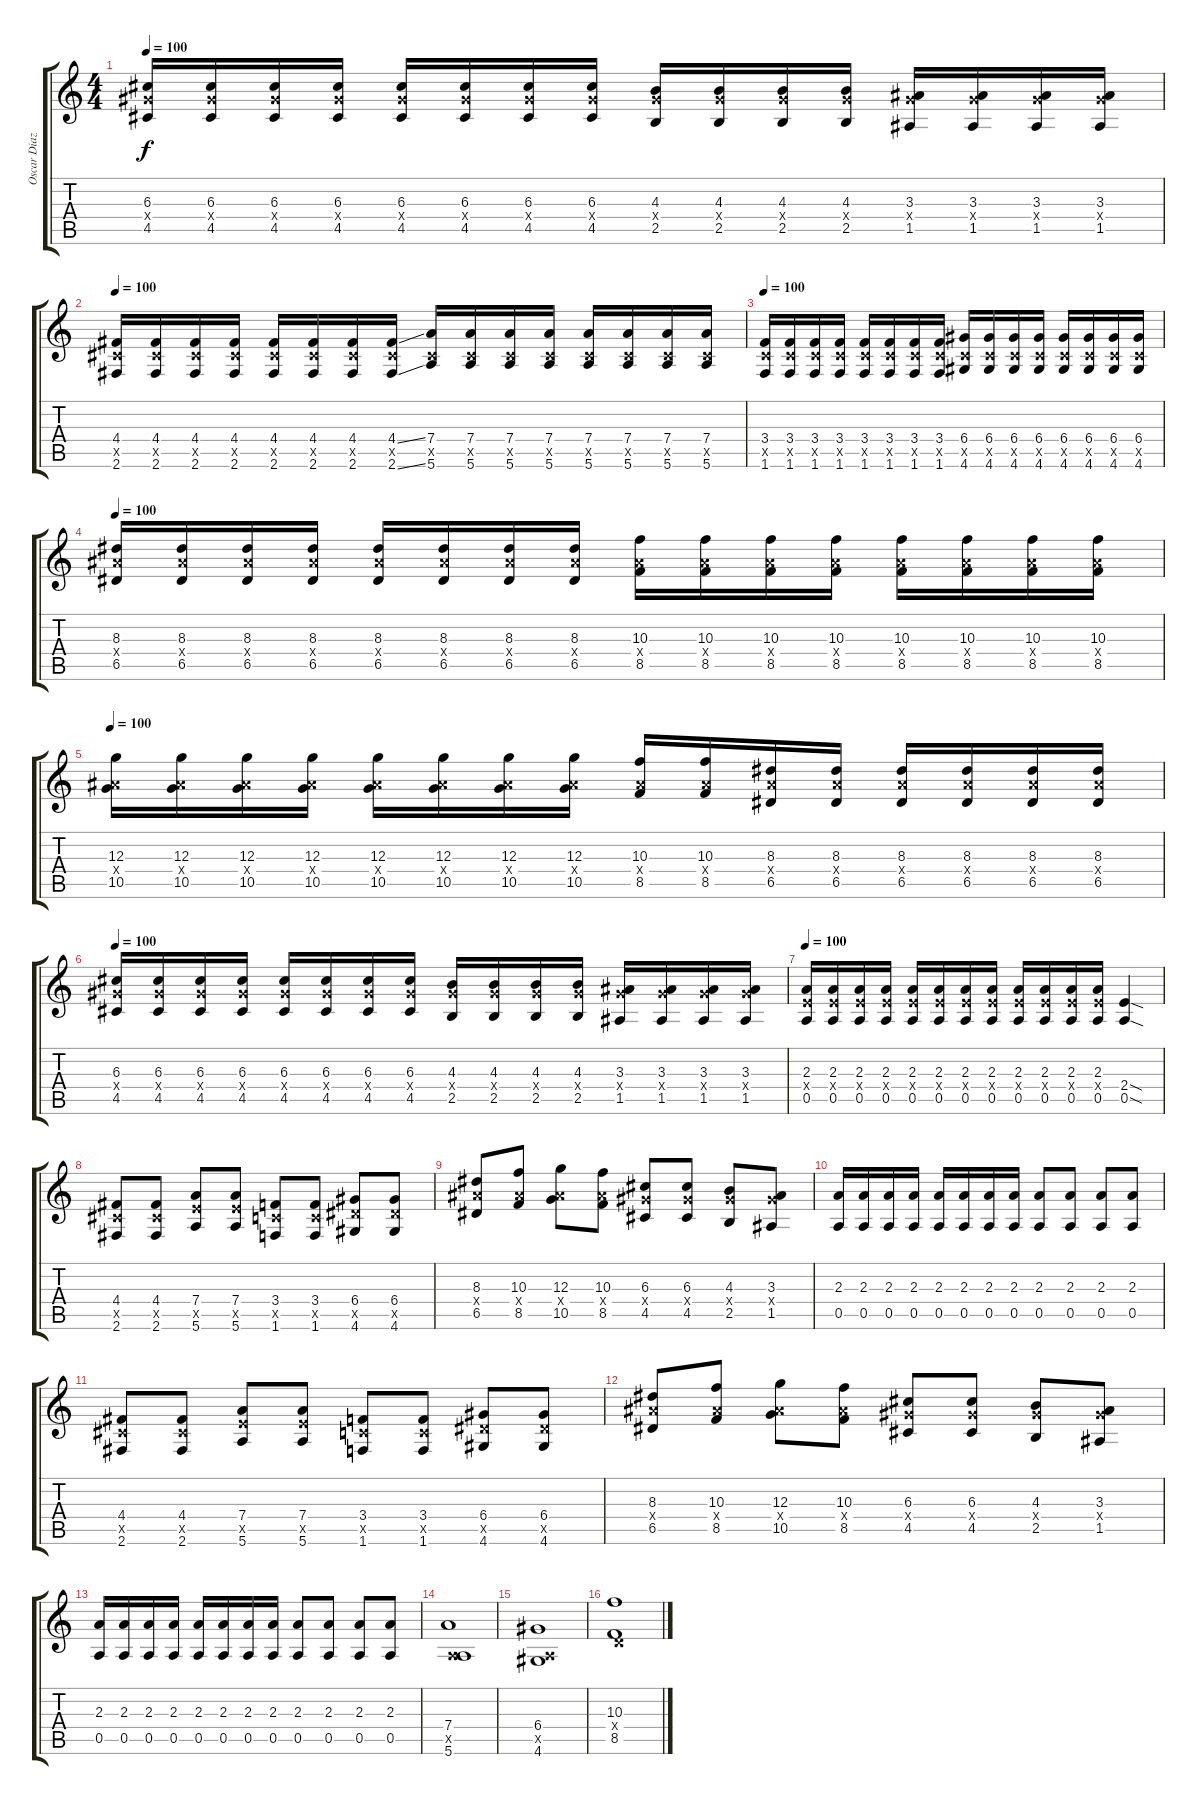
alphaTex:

\track ("Oscar Diaz" "Oscar Diaz") {instrument electricguitarjazz}
\staff {score tabs}
\tuning (E4 B3 G3 D3 A2 E2) {hide}
\ts (4 4)
\tempo 100
\clef g2
\ks c
(6.3 6.4{x} 4.5).16{dy f} (6.3 6.4{x} 4.5).16 (6.3 6.4{x} 4.5).16 (6.3 6.4{x} 4.5).16 (6.3 6.4{x} 4.5).16 (6.3 6.4{x} 4.5).16 (6.3 6.4{x} 4.5).16 (6.3 6.4{x} 4.5).16 (4.3 6.4{x} 2.5).16 (4.3 6.4{x} 2.5).16 (4.3 6.4{x} 2.5).16 (4.3 6.4{x} 2.5).16 (3.3 6.4{x} 1.5).16 (3.3 6.4{x} 1.5).16 (3.3 6.4{x} 1.5).16 (3.3 6.4{x} 1.5).16 |
\tempo 100
(4.4 4.5{x} 2.6).16 (4.4 4.5{x} 2.6).16 (4.4 4.5{x} 2.6).16 (4.4 4.5{x} 2.6).16 (4.4 4.5{x} 2.6).16 (4.4 4.5{x} 2.6).16 (4.4 4.5{x} 2.6).16 (4.4{ss} 4.5{x} 2.6{ss}).16 (7.4 4.5{x} 5.6).16 (7.4 4.5{x} 5.6).16 (7.4 4.5{x} 5.6).16 (7.4 4.5{x} 5.6).16 (7.4 4.5{x} 5.6).16 (7.4 4.5{x} 5.6).16 (7.4 4.5{x} 5.6).16 (7.4 4.5{x} 5.6).16 |
\tempo 100
(3.4 3.5{x} 1.6).16 (3.4 3.5{x} 1.6).16 (3.4 3.5{x} 1.6).16 (3.4 3.5{x} 1.6).16 (3.4 3.5{x} 1.6).16 (3.4 3.5{x} 1.6).16 (3.4 3.5{x} 1.6).16 (3.4 3.5{x} 1.6).16 (6.4 3.5{x} 4.6).16 (6.4 3.5{x} 4.6).16 (6.4 3.5{x} 4.6).16 (6.4 3.5{x} 4.6).16 (6.4 3.5{x} 4.6).16 (6.4 3.5{x} 4.6).16 (6.4 3.5{x} 4.6).16 (6.4 3.5{x} 4.6).16 |
\tempo 100
(8.3 8.4{x} 6.5).16 (8.3 8.4{x} 6.5).16 (8.3 8.4{x} 6.5).16 (8.3 8.4{x} 6.5).16 (8.3 8.4{x} 6.5).16 (8.3 8.4{x} 6.5).16 (8.3 8.4{x} 6.5).16 (8.3 8.4{x} 6.5).16 (10.3 8.4{x} 8.5).16 (10.3 8.4{x} 8.5).16 (10.3 8.4{x} 8.5).16 (10.3 8.4{x} 8.5).16 (10.3 8.4{x} 8.5).16 (10.3 8.4{x} 8.5).16 (10.3 8.4{x} 8.5).16 (10.3 8.4{x} 8.5).16 |
\tempo 100
(12.3 8.4{x} 10.5).16 (12.3 8.4{x} 10.5).16 (12.3 8.4{x} 10.5).16 (12.3 8.4{x} 10.5).16 (12.3 8.4{x} 10.5).16 (12.3 8.4{x} 10.5).16 (12.3 8.4{x} 10.5).16 (12.3 8.4{x} 10.5).16 (10.3 8.4{x} 8.5).16 (10.3 8.4{x} 8.5).16 (8.3 8.4{x} 6.5).16 (8.3 8.4{x} 6.5).16 (8.3 8.4{x} 6.5).16 (8.3 8.4{x} 6.5).16 (8.3 8.4{x} 6.5).16 (8.3 8.4{x} 6.5).16 |
\tempo 100
(6.3 6.4{x} 4.5).16 (6.3 6.4{x} 4.5).16 (6.3 6.4{x} 4.5).16 (6.3 6.4{x} 4.5).16 (6.3 6.4{x} 4.5).16 (6.3 6.4{x} 4.5).16 (6.3 6.4{x} 4.5).16 (6.3 6.4{x} 4.5).16 (4.3 6.4{x} 2.5).16 (4.3 6.4{x} 2.5).16 (4.3 6.4{x} 2.5).16 (4.3 6.4{x} 2.5).16 (3.3 6.4{x} 1.5).16 (3.3 6.4{x} 1.5).16 (3.3 6.4{x} 1.5).16 (3.3 6.4{x} 1.5).16 |
\tempo 100
(2.3 2.4{x} 0.5).16 (2.3 2.4{x} 0.5).16 (2.3 2.4{x} 0.5).16 (2.3 2.4{x} 0.5).16 (2.3 2.4{x} 0.5).16 (2.3 2.4{x} 0.5).16 (2.3 2.4{x} 0.5).16 (2.3 2.4{x} 0.5).16 (2.3 2.4{x} 0.5).16 (2.3 2.4{x} 0.5).16 (2.3 2.4{x} 0.5).16 (2.3 2.4{x} 0.5).16 (2.4{sod} 0.5{sod}).4 |
(4.4 4.5{x} 2.6).8 (4.4 4.5{x} 2.6).8 (7.4 7.5{x} 5.6).8 (7.4 7.5{x} 5.6).8 (3.4 3.5{x} 1.6).8 (3.4 3.5{x} 1.6).8 (6.4 6.5{x} 4.6).8 (6.4 6.5{x} 4.6).8 |
(8.3 8.4{x} 6.5).8 (10.3 8.4{x} 8.5).8 (12.3 8.4{x} 10.5).8 (10.3 8.4{x} 8.5).8 (6.3 6.4{x} 4.5).8 (6.3 6.4{x} 4.5).8 (4.3 6.4{x} 2.5).8 (3.3 6.4{x} 1.5).8 |
(2.3 0.5).16 (2.3 0.5).16 (2.3 0.5).16 (2.3 0.5).16 (2.3 0.5).16 (2.3 0.5).16 (2.3 0.5).16 (2.3 0.5).16 (2.3 0.5).8 (2.3 0.5).8 (2.3 0.5).8 (2.3 0.5).8 |
(4.4 4.5{x} 2.6).8 (4.4 4.5{x} 2.6).8 (7.4 7.5{x} 5.6).8 (7.4 7.5{x} 5.6).8 (3.4 3.5{x} 1.6).8 (3.4 3.5{x} 1.6).8 (6.4 6.5{x} 4.6).8 (6.4 6.5{x} 4.6).8 |
(8.3 8.4{x} 6.5).8 (10.3 8.4{x} 8.5).8 (12.3 8.4{x} 10.5).8 (10.3 8.4{x} 8.5).8 (6.3 6.4{x} 4.5).8 (6.3 6.4{x} 4.5).8 (4.3 6.4{x} 2.5).8 (3.3 6.4{x} 1.5).8 |
(2.3 0.5).16 (2.3 0.5).16 (2.3 0.5).16 (2.3 0.5).16 (2.3 0.5).16 (2.3 0.5).16 (2.3 0.5).16 (2.3 0.5).16 (2.3 0.5).8 (2.3 0.5).8 (2.3 0.5).8 (2.3 0.5).8 |
(7.4 0.5{x} 5.6).1 |
(6.4 0.5{x} 4.6).1 |
(10.3 0.4{x} 8.5).1
